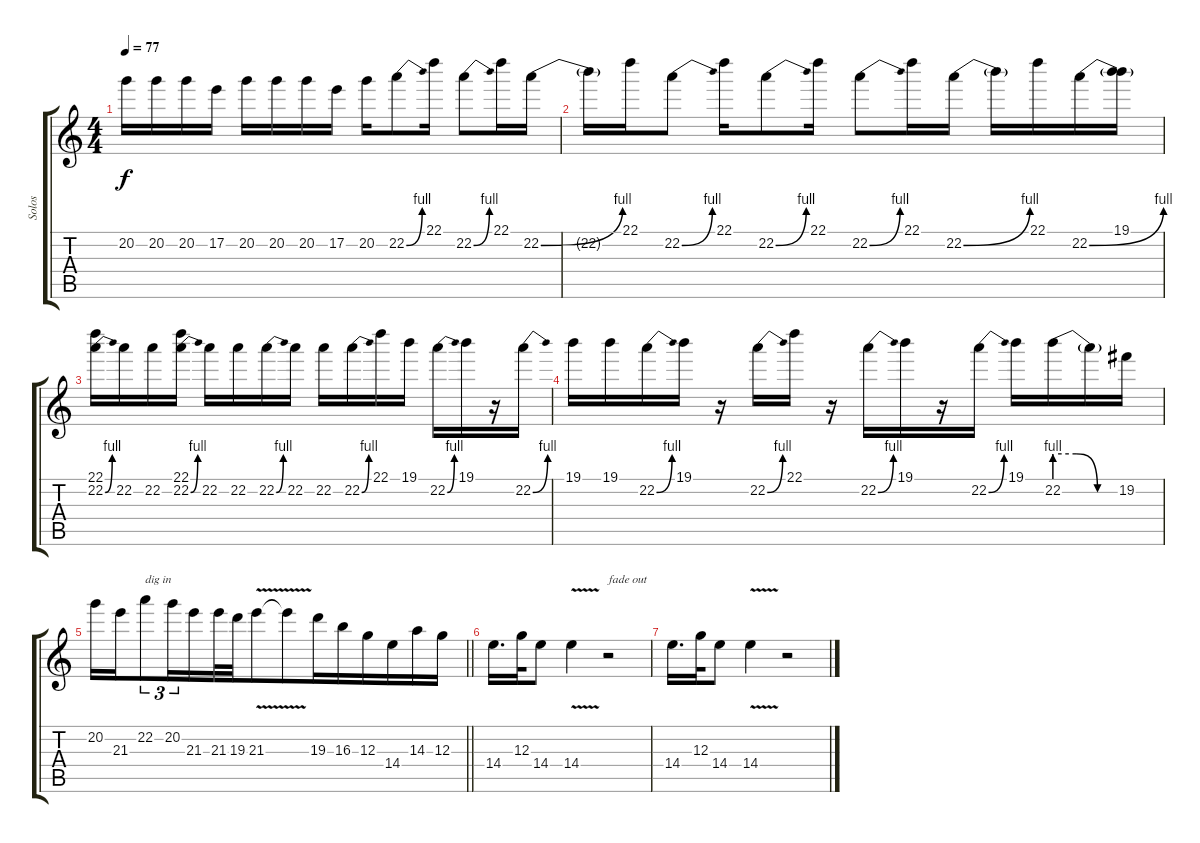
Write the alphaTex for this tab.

\track ("Solos" "Solos") {instrument distortionguitar}
\staff {score tabs}
\tuning (E4 B3 G3 D3 A2 E2) {hide}
\ts (4 4)
\tempo 77
\clef g2
\ks c
20.2.16{dy f} 20.2.16 20.2.16 17.2.16 20.2.16 20.2.16 20.2.16 17.2.16 20.2.16 22.2{be (bend 0 0 60 4)}.8 22.1.16 22.2{be (bend 0 0 60 4)}.8 22.1.16 22.2{be (bend 0 0 60 4)}.16 |
22.2{t}.16 22.1.16 22.2{be (bend 0 0 60 4)}.8 22.1.16 22.2{be (bend 0 0 60 4)}.8 22.1.16 22.2{be (bend 0 0 60 4)}.8 22.1.16 22.2{be (bend 0 0 60 4)}.16 22.2{t}.16 22.1.16 22.2{be (bend 0 0 60 4)}.16 (19.1 22.2{t}).16 |
(22.1 22.2{be (bend 0 0 60 4)}).16 22.2.16 22.2.16 (22.1 22.2{be (bend 0 0 60 4)}).16 22.2.16 22.2.16 22.2{be (bend 0 0 60 4)}.16 22.2.16 22.2.16 22.2{be (bend 0 0 60 4)}.16 22.1.16 19.1.16 22.2{be (bend 0 0 60 4)}.16 19.1.16 r.16 22.2{be (bend 0 0 60 4)}.16 |
19.1.16 19.1.16 22.2{be (bend 0 0 60 4)}.16 19.1.16 r.16 22.2{be (bend 0 0 60 4)}.16 22.1.16 r.16 22.2{be (bend 0 0 60 4)}.16 19.1.16 r.16 22.2{be (bend 0 0 60 4)}.16 19.1.16 22.2{be (custom 0 4 20 4 40 0 60 0)}.16 22.2{t}.16 19.2.16 |
\barLineRight lightlight
20.2.16{volume 0 beam merge} 21.3.16{beam merge} 22.2.8{tu (3 2) txt "dig in" beam merge} 20.2.16{tu (3 2) beam merge} 21.3.16{beam merge} 21.3.32{beam merge} 19.3.32{beam merge} 21.3{v}.8{beam merge} 21.3{t}.8{beam merge} 19.3.16{beam merge} 16.3.16{beam merge} 12.3.16{beam merge} 14.4.16{beam merge} 14.3.16{beam merge} 12.3.16 |
14.4.16{d beam merge} 12.3.32{beam merge} 14.4.8 14.4{v}.4 r.2{txt "fade out"} |
14.4.16{d} 12.3.32 14.4.8 14.4{v}.4 r.2
